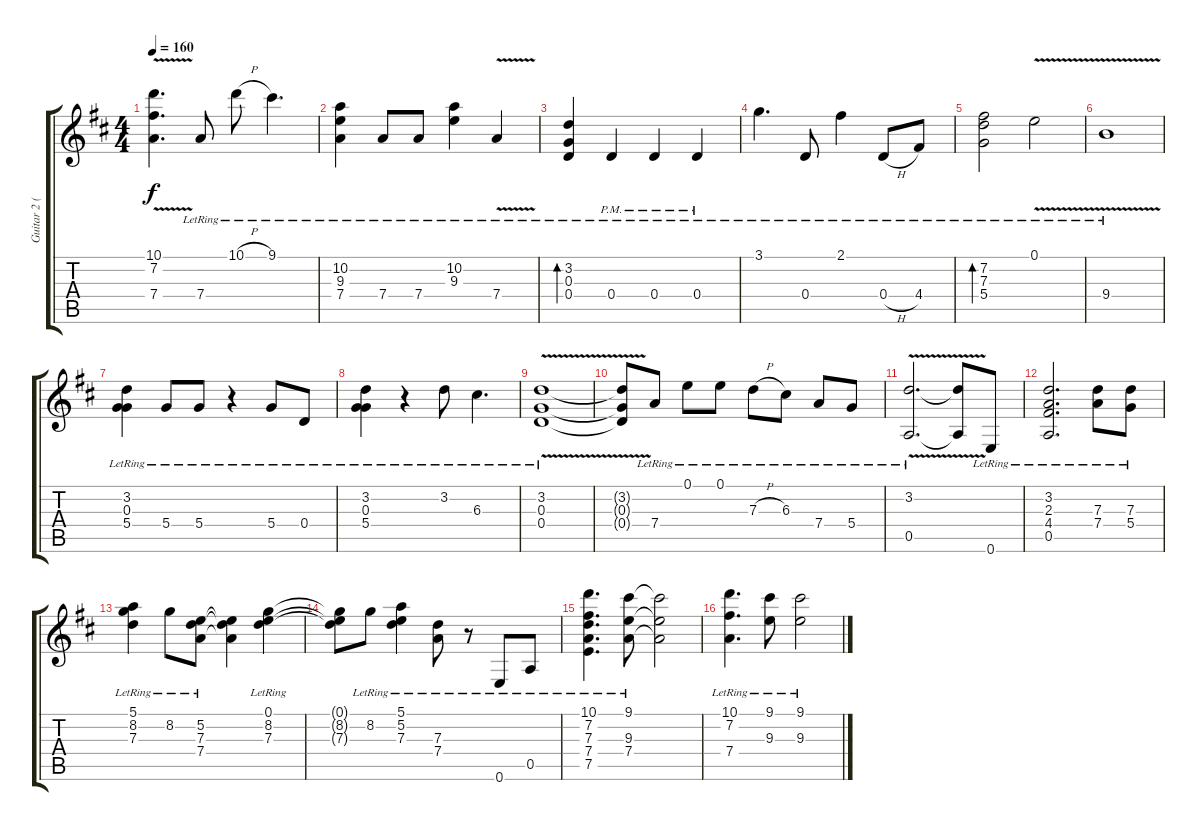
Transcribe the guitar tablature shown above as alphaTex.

\track ("Guitar 2 (clean)" "Guitar 2 (") {instrument electricguitarclean}
\staff {score tabs}
\tuning (E4 B3 G3 D3 A2 E2) {hide}
\ts (4 4)
\tempo 160
\clef g2
\ks d
(10.1{t} 7.2{t} 7.4{v t}).4{d dy f} 7.4{lr}.8 10.1{h lr}.8 9.1{lr}.4{d} |
(10.2{lr} 9.3{lr} 7.4{lr}).4 7.4{lr}.8 7.4{lr}.8 (10.2{lr} 9.3{lr}).4 7.4{v lr}.4 |
(3.2{lr} 0.3{lr} 0.4{lr}).4{bd 480} 0.4{pm lr}.4 0.4{pm lr}.4 0.4{pm lr}.4 |
3.1{lr}.4{d} 0.4{lr}.8 2.1{lr}.4 0.4{h lr}.8 4.4{lr}.8 |
(7.2{lr} 7.3{lr} 5.4{lr}).2{bd 480} 0.1{v lr}.2 |
9.4{v lr}.1 |
(3.2{lr} 0.3{lr} 5.4{lr}).4 5.4{lr}.8 5.4{lr}.8 r.4 5.4{lr}.8 0.4{lr}.8 |
(3.2{lr} 0.3{lr} 5.4{lr}).4 r.4 3.2{lr}.8 6.3{lr}.4{d} |
(3.2{lr} 0.3{lr} 0.4{v lr}).1 |
(3.2{t} 0.3{t} 0.4{t}).8 7.4{lr}.8 0.1{lr}.8 0.1{lr}.8 7.3{h lr}.8 6.3{lr}.8 7.4{lr}.8 5.4{lr}.8 |
(3.2{lr} 0.5{v lr}).2{d} (3.2{t} 0.5{t}).8 0.6{lr}.8 |
(3.2{lr} 2.3{lr} 4.4{lr} 0.5{lr}).2{d} (7.3{lr} 7.4{lr}).8 (7.3{lr} 5.4{lr}).8 |
(5.1{lr} 8.2{lr} 7.3{lr}).4 8.2{lr}.8 (5.2{lr} 7.3{lr} 7.4{lr}).8 (5.2{t} 7.3{t} 7.4{t}).4 (0.1{lr} 8.2{lr} 7.3{lr}).4 |
(0.1{t} 8.2{t} 7.3{t}).8 8.2{lr}.8 (5.1{lr} 5.2{lr} 7.3{lr}).4 (7.3{lr} 7.4{lr}).8 r.8 0.6{lr}.8 0.5{lr}.8 |
(10.1{lr} 7.2{lr} 7.3{lr} 7.4{lr} 7.5{lr}).4{d} (9.1{lr} 9.3{lr} 7.4{lr}).8 (9.1{t} 9.3{t} 7.4{t}).2 |
(10.1{lr} 7.2{lr} 7.4{lr}).4{d} (9.1{lr} 9.3{lr}).8 (9.1{lr} 9.3{lr}).2
